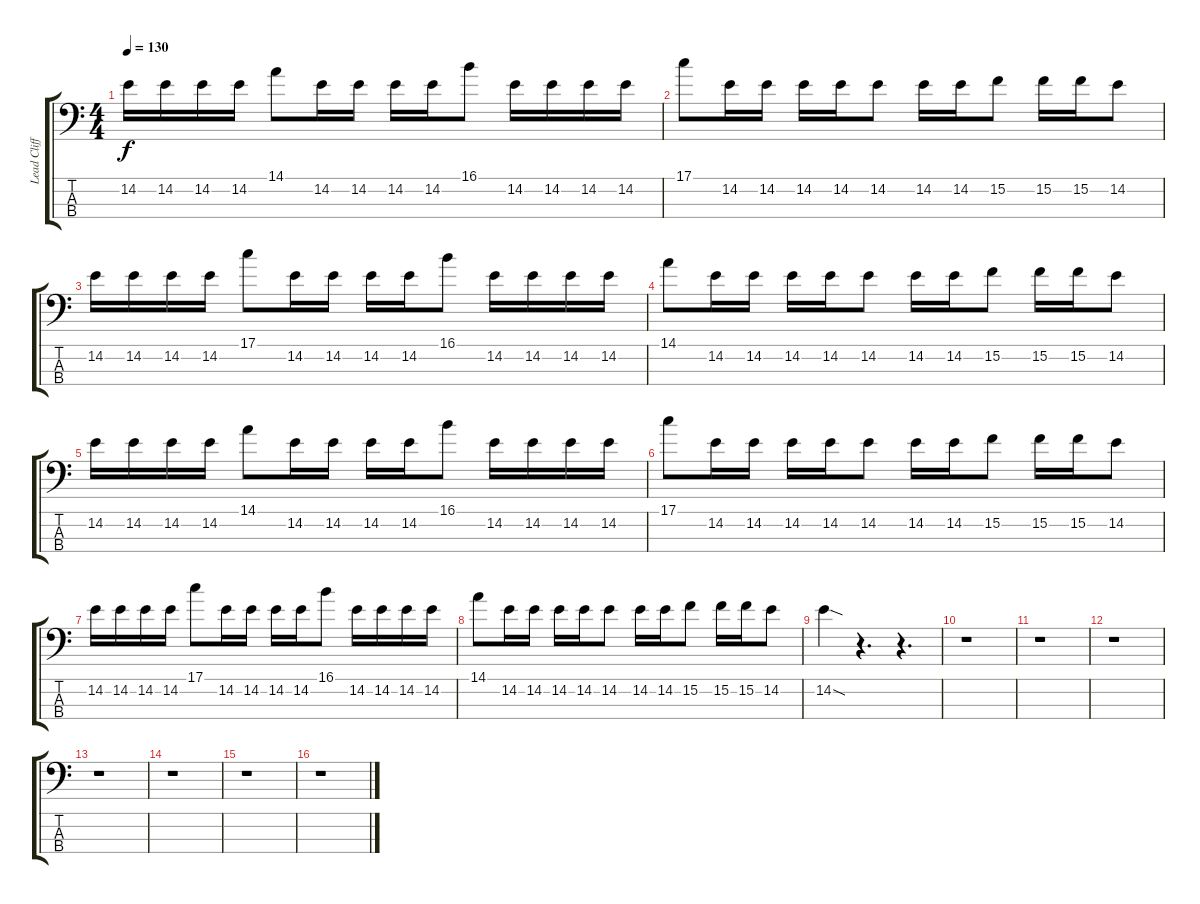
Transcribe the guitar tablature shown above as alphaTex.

\track ("Lead Cliff I" "Lead Cliff") {instrument electricbassfinger}
\staff {score tabs}
\tuning (G2 D2 A1 E1) {hide}
\ts (4 4)
\tempo 130
\clef f4
\ks c
14.2.16{dy f volume 14 instrument overdrivenguitar} 14.2.16 14.2.16 14.2.16 14.1.8 14.2.16 14.2.16 14.2.16 14.2.16 16.1.8 14.2.16 14.2.16 14.2.16 14.2.16 |
17.1.8{instrument overdrivenguitar} 14.2.16 14.2.16 14.2.16 14.2.16 14.2.8 14.2.16 14.2.16 15.2.8 15.2.16 15.2.16 14.2.8 |
14.2.16{instrument overdrivenguitar} 14.2.16 14.2.16 14.2.16 17.1.8 14.2.16 14.2.16 14.2.16 14.2.16 16.1.8 14.2.16 14.2.16 14.2.16 14.2.16 |
14.1.8{instrument overdrivenguitar} 14.2.16 14.2.16 14.2.16 14.2.16 14.2.8 14.2.16 14.2.16 15.2.8 15.2.16 15.2.16 14.2.8 |
14.2.16{volume 13 instrument overdrivenguitar} 14.2.16 14.2.16 14.2.16 14.1.8 14.2.16 14.2.16 14.2.16 14.2.16 16.1.8 14.2.16 14.2.16 14.2.16 14.2.16 |
17.1.8{instrument overdrivenguitar} 14.2.16 14.2.16 14.2.16 14.2.16 14.2.8 14.2.16 14.2.16 15.2.8 15.2.16 15.2.16 14.2.8 |
14.2.16{instrument overdrivenguitar} 14.2.16 14.2.16 14.2.16 17.1.8 14.2.16 14.2.16 14.2.16 14.2.16 16.1.8 14.2.16 14.2.16 14.2.16 14.2.16 |
14.1.8{instrument overdrivenguitar} 14.2.16 14.2.16 14.2.16 14.2.16 14.2.8 14.2.16 14.2.16 15.2.8 15.2.16 15.2.16 14.2.8 |
14.2{sod}.4 r.4{d} r.4{d} |
r.1 |
r.1 |
r.1 |
r.1 |
r.1 |
r.1 |
r.1
